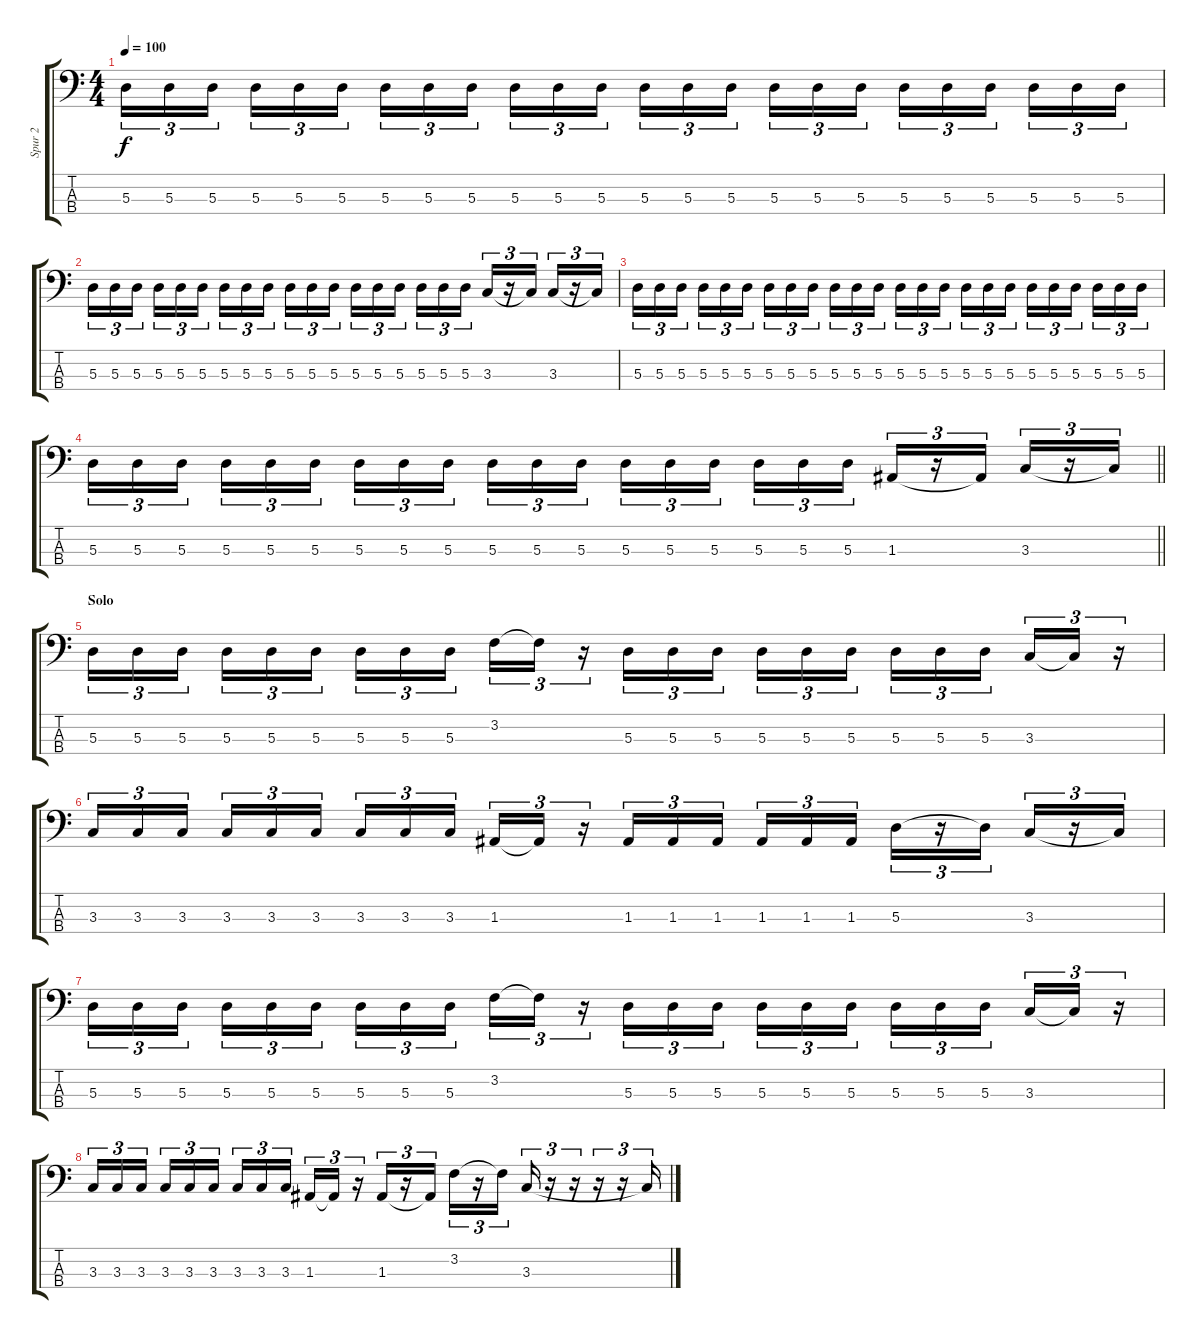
\track ("Spur 2" "Spur 2") {instrument electricbassfinger}
\staff {score tabs}
\tuning (G2 D2 A1 E1) {hide}
\ts (4 4)
\tempo 100
\clef f4
\ks c
5.3.16{tu (3 2) dy f} 5.3.16{tu (3 2)} 5.3.16{tu (3 2) beam splitsecondary} 5.3.16{tu (3 2)} 5.3.16{tu (3 2)} 5.3.16{tu (3 2)} 5.3.16{tu (3 2)} 5.3.16{tu (3 2)} 5.3.16{tu (3 2) beam splitsecondary} 5.3.16{tu (3 2)} 5.3.16{tu (3 2)} 5.3.16{tu (3 2)} 5.3.16{tu (3 2)} 5.3.16{tu (3 2)} 5.3.16{tu (3 2) beam splitsecondary} 5.3.16{tu (3 2)} 5.3.16{tu (3 2)} 5.3.16{tu (3 2)} 5.3.16{tu (3 2)} 5.3.16{tu (3 2)} 5.3.16{tu (3 2) beam splitsecondary} 5.3.16{tu (3 2)} 5.3.16{tu (3 2)} 5.3.16{tu (3 2)} |
5.3.16{tu (3 2)} 5.3.16{tu (3 2)} 5.3.16{tu (3 2) beam splitsecondary} 5.3.16{tu (3 2)} 5.3.16{tu (3 2)} 5.3.16{tu (3 2)} 5.3.16{tu (3 2)} 5.3.16{tu (3 2)} 5.3.16{tu (3 2) beam splitsecondary} 5.3.16{tu (3 2)} 5.3.16{tu (3 2)} 5.3.16{tu (3 2)} 5.3.16{tu (3 2)} 5.3.16{tu (3 2)} 5.3.16{tu (3 2) beam splitsecondary} 5.3.16{tu (3 2)} 5.3.16{tu (3 2)} 5.3.16{tu (3 2)} 3.3.16{tu (3 2)} r.16{tu (3 2)} 3.3{t}.16{tu (3 2)} 3.3.16{tu (3 2)} r.16{tu (3 2)} 3.3{t}.16{tu (3 2)} |
5.3.16{tu (3 2)} 5.3.16{tu (3 2)} 5.3.16{tu (3 2) beam splitsecondary} 5.3.16{tu (3 2)} 5.3.16{tu (3 2)} 5.3.16{tu (3 2)} 5.3.16{tu (3 2)} 5.3.16{tu (3 2)} 5.3.16{tu (3 2) beam splitsecondary} 5.3.16{tu (3 2)} 5.3.16{tu (3 2)} 5.3.16{tu (3 2)} 5.3.16{tu (3 2)} 5.3.16{tu (3 2)} 5.3.16{tu (3 2) beam splitsecondary} 5.3.16{tu (3 2)} 5.3.16{tu (3 2)} 5.3.16{tu (3 2)} 5.3.16{tu (3 2)} 5.3.16{tu (3 2)} 5.3.16{tu (3 2) beam splitsecondary} 5.3.16{tu (3 2)} 5.3.16{tu (3 2)} 5.3.16{tu (3 2)} |
\barLineRight lightlight
5.3.16{tu (3 2)} 5.3.16{tu (3 2)} 5.3.16{tu (3 2) beam splitsecondary} 5.3.16{tu (3 2)} 5.3.16{tu (3 2)} 5.3.16{tu (3 2)} 5.3.16{tu (3 2)} 5.3.16{tu (3 2)} 5.3.16{tu (3 2) beam splitsecondary} 5.3.16{tu (3 2)} 5.3.16{tu (3 2)} 5.3.16{tu (3 2)} 5.3.16{tu (3 2)} 5.3.16{tu (3 2)} 5.3.16{tu (3 2) beam splitsecondary} 5.3.16{tu (3 2)} 5.3.16{tu (3 2)} 5.3.16{tu (3 2)} 1.3.16{tu (3 2)} r.16{tu (3 2)} 1.3{t}.16{tu (3 2)} 3.3.16{tu (3 2)} r.16{tu (3 2)} 3.3{t}.16{tu (3 2)} |
\section ("" "Solo")
5.3.16{tu (3 2)} 5.3.16{tu (3 2)} 5.3.16{tu (3 2) beam splitsecondary} 5.3.16{tu (3 2)} 5.3.16{tu (3 2)} 5.3.16{tu (3 2)} 5.3.16{tu (3 2)} 5.3.16{tu (3 2)} 5.3.16{tu (3 2) beam splitsecondary} 3.2.16{tu (3 2)} 3.2{t}.16{tu (3 2)} r.16{tu (3 2)} 5.3.16{tu (3 2)} 5.3.16{tu (3 2)} 5.3.16{tu (3 2) beam splitsecondary} 5.3.16{tu (3 2)} 5.3.16{tu (3 2)} 5.3.16{tu (3 2)} 5.3.16{tu (3 2)} 5.3.16{tu (3 2)} 5.3.16{tu (3 2) beam splitsecondary} 3.3.16{tu (3 2)} 3.3{t}.16{tu (3 2)} r.16{tu (3 2)} |
3.3.16{tu (3 2)} 3.3.16{tu (3 2)} 3.3.16{tu (3 2) beam splitsecondary} 3.3.16{tu (3 2)} 3.3.16{tu (3 2)} 3.3.16{tu (3 2)} 3.3.16{tu (3 2)} 3.3.16{tu (3 2)} 3.3.16{tu (3 2) beam splitsecondary} 1.3.16{tu (3 2)} 1.3{t}.16{tu (3 2)} r.16{tu (3 2)} 1.3.16{tu (3 2)} 1.3.16{tu (3 2)} 1.3.16{tu (3 2) beam splitsecondary} 1.3.16{tu (3 2)} 1.3.16{tu (3 2)} 1.3.16{tu (3 2)} 5.3.16{tu (3 2)} r.16{tu (3 2)} 5.3{t}.16{tu (3 2)} 3.3.16{tu (3 2)} r.16{tu (3 2)} 3.3{t}.16{tu (3 2)} |
5.3.16{tu (3 2)} 5.3.16{tu (3 2)} 5.3.16{tu (3 2) beam splitsecondary} 5.3.16{tu (3 2)} 5.3.16{tu (3 2)} 5.3.16{tu (3 2)} 5.3.16{tu (3 2)} 5.3.16{tu (3 2)} 5.3.16{tu (3 2) beam splitsecondary} 3.2.16{tu (3 2)} 3.2{t}.16{tu (3 2)} r.16{tu (3 2)} 5.3.16{tu (3 2)} 5.3.16{tu (3 2)} 5.3.16{tu (3 2) beam splitsecondary} 5.3.16{tu (3 2)} 5.3.16{tu (3 2)} 5.3.16{tu (3 2)} 5.3.16{tu (3 2)} 5.3.16{tu (3 2)} 5.3.16{tu (3 2) beam splitsecondary} 3.3.16{tu (3 2)} 3.3{t}.16{tu (3 2)} r.16{tu (3 2)} |
3.3.16{tu (3 2)} 3.3.16{tu (3 2)} 3.3.16{tu (3 2) beam splitsecondary} 3.3.16{tu (3 2)} 3.3.16{tu (3 2)} 3.3.16{tu (3 2)} 3.3.16{tu (3 2)} 3.3.16{tu (3 2)} 3.3.16{tu (3 2) beam splitsecondary} 1.3.16{tu (3 2)} 1.3{t}.16{tu (3 2)} r.16{tu (3 2)} 1.3.16{tu (3 2)} r.16{tu (3 2)} 1.3{t}.16{tu (3 2)} 3.2.16{tu (3 2)} r.16{tu (3 2)} 3.2{t}.16{tu (3 2)} 3.3.16{tu (3 2)} r.16{tu (3 2)} r.16{tu (3 2)} r.16{tu (3 2)} r.16{tu (3 2)} 3.3{t}.16{tu (3 2)}
